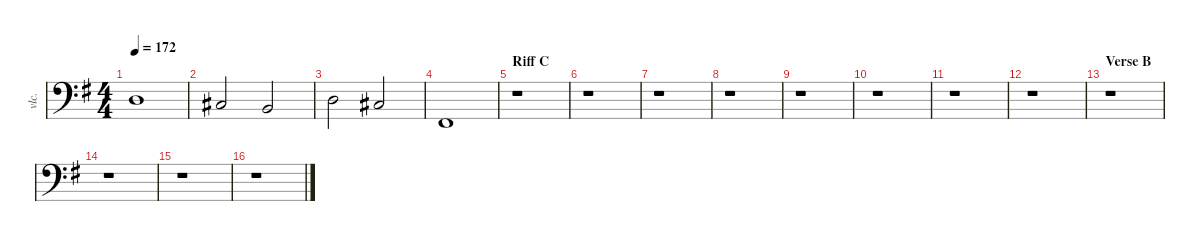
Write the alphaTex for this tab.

\defaultSystemsLayout 4
\hideDynamics
\bracketExtendMode nobrackets
\otherSystemsTrackNameOrientation horizontal
\track ("Cello" "vlc.") {instrument cello}
\staff {score}
\tuning (A3 D3 G2 C2)
\ts (4 4)
\tempo 172
\clef f4
\ks eminor
0.2{acc forcenatural}.1{dy fff} |
6.3{acc #}.2 4.3{acc forcenatural}.2 |
0.2{acc forcenatural}.2 6.3{acc #}.2 |
6.4{acc #}.1 |
\section ("" "Riff C")
r.1 |
r.1 |
r.1 |
r.1 |
r.1 |
r.1 |
r.1 |
r.1 |
\section ("" "Verse B")
r.1 |
r.1 |
r.1 |
r.1
